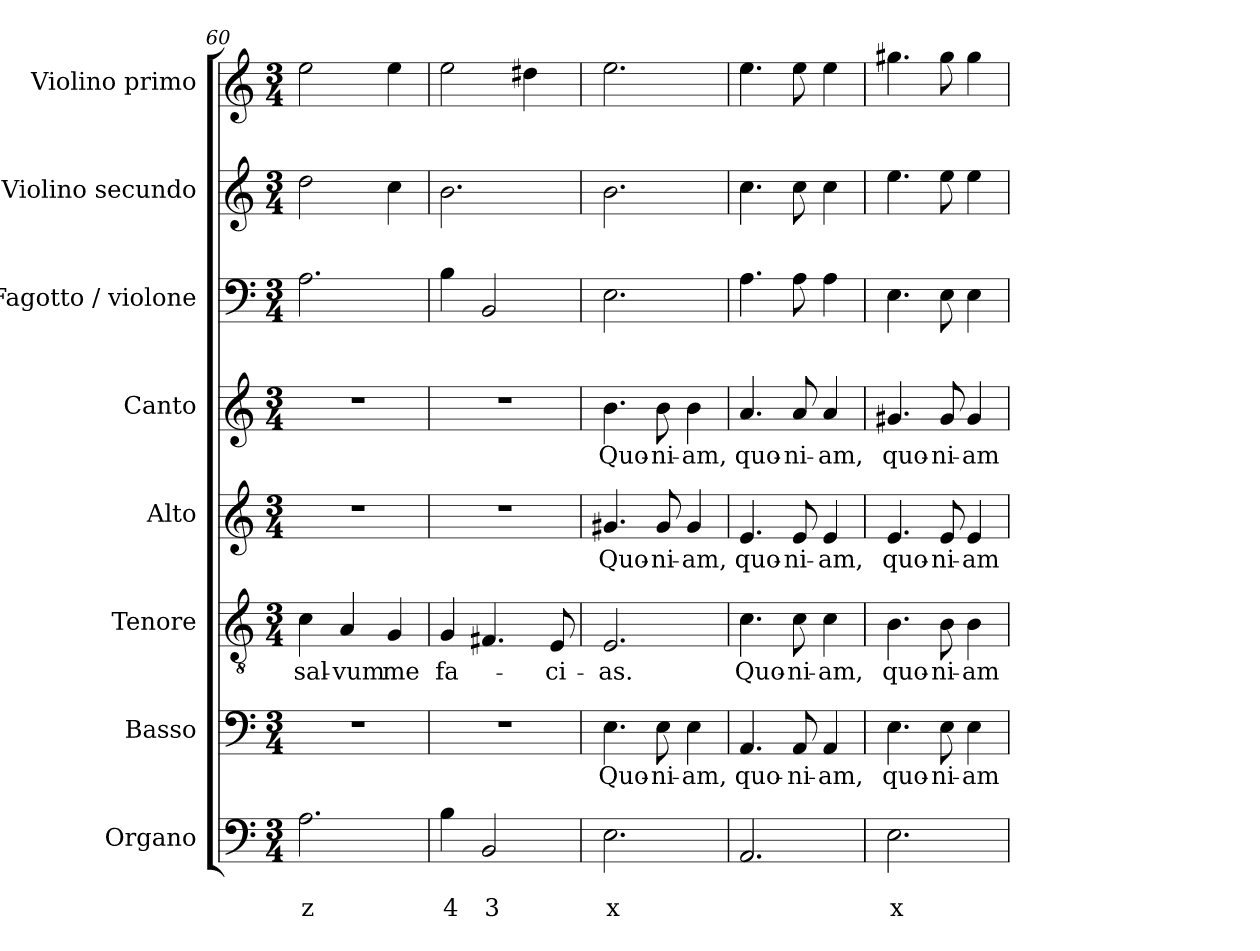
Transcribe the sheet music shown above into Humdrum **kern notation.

**kern	**text	**text	**kern	**text	**kern	**text	**kern	**text	**kern	**text	**kern	**kern	**kern
*part8	*part8	*part8	*part7	*part7	*part6	*part6	*part5	*part5	*part4	*part4	*part3	*part2	*part1
*staff8	*staff8	*staff8	*staff7	*staff7	*staff6	*staff6	*staff5	*staff5	*staff4	*staff4	*staff3	*staff2	*staff1
*I"Organo	*	*	*I"Basso	*	*I"Tenore	*	*I"Alto	*	*I"Canto	*	*I"Fagotto / violone	*I"Violino secundo	*I"Violino primo
*I'Org	*	*	*I'B	*	*I'T	*	*I'A	*	*I'C	*	*I'Vne	*I'V2	*I'V1
*clefF4	*	*	*clefF4	*	*clefGv2	*	*clefG2	*	*clefG2	*	*clefF4	*clefG2	*clefG2
*k[]	*	*	*k[]	*	*k[]	*	*k[]	*	*k[]	*	*k[]	*k[]	*k[]
*C:	*	*	*C:	*	*C:	*	*C:	*	*C:	*	*C:	*C:	*C:
*M3/4	*	*	*M3/4	*	*M3/4	*	*M3/4	*	*M3/4	*	*M3/4	*M3/4	*M3/4
=60	=60	=60	=60	=60	=60	=60	=60	=60	=60	=60	=60	=60	=60
!	!	!LO:LY:b	!	!	!	!LO:LY:b	!	!	!	!	!	!	!
2.A\	.	z	2.r	.	4c\	sal-	2.r	.	2.r	.	2.A\	2dd\	2ee\
!	!	!	!	!	!	!LO:LY:b	!	!	!	!	!	!	!
.	.	.	.	.	4A/	-vum	.	.	.	.	.	.	.
!	!	!	!	!	!	!LO:LY:b	!	!	!	!	!	!	!
.	.	.	.	.	4G/	me	.	.	.	.	.	4cc\	4ee\
=61	=61	=61	=61	=61	=61	=61	=61	=61	=61	=61	=61	=61	=61
!	!	!LO:LY:b	!	!	!	!LO:LY:b	!	!	!	!	!	!	!
4B\	.	4	2.r	.	4G/	fa-	2.r	.	2.r	.	4B\	2.b\	2ee\
!	!	!LO:LY:b	!	!	!	!	!	!	!	!	!	!	!
2BB/	.	3	.	.	4.F#X/	.	.	.	.	.	2BB/	.	.
.	.	.	.	.	.	.	.	.	.	.	.	.	4dd#X\
!	!	!	!	!	!	!LO:LY:b	!	!	!	!	!	!	!
.	.	.	.	.	8E/	-ci-	.	.	.	.	.	.	.
=62	=62	=62	=62	=62	=62	=62	=62	=62	=62	=62	=62	=62	=62
!	!	!LO:LY:b	!	!LO:LY:b	!	!LO:LY:b	!	!LO:LY:b	!	!LO:LY:b	!	!	!
2.E\	.	x	4.E\	Quo-	2.E/	-as.	4.g#X/	Quo-	4.b\	Quo-	2.E\	2.b\	2.ee\
!	!	!	!	!LO:LY:b	!	!	!	!LO:LY:b	!	!LO:LY:b	!	!	!
.	.	.	8E\	-ni-	.	.	8g#/	-ni-	8b\	-ni-	.	.	.
!	!	!	!	!LO:LY:b	!	!	!	!LO:LY:b	!	!LO:LY:b	!	!	!
.	.	.	4E\	-am,	.	.	4g#/	-am,	4b\	-am,	.	.	.
=63	=63	=63	=63	=63	=63	=63	=63	=63	=63	=63	=63	=63	=63
!	!	!	!	!LO:LY:b	!	!LO:LY:b	!	!LO:LY:b	!	!LO:LY:b	!	!	!
2.AA/	.	.	4.AA/	quo-	4.c\	Quo-	4.e/	quo-	4.a/	quo-	4.A\	4.cc\	4.ee\
!	!	!	!	!LO:LY:b	!	!LO:LY:b	!	!LO:LY:b	!	!LO:LY:b	!	!	!
.	.	.	8AA/	-ni-	8c\	-ni-	8e/	-ni-	8a/	-ni-	8A\	8cc\	8ee\
!	!	!	!	!LO:LY:b	!	!LO:LY:b	!	!LO:LY:b	!	!LO:LY:b	!	!	!
.	.	.	4AA/	-am,	4c\	-am,	4e/	-am,	4a/	-am,	4A\	4cc\	4ee\
=64	=64	=64	=64	=64	=64	=64	=64	=64	=64	=64	=64	=64	=64
!	!	!LO:LY:b	!	!LO:LY:b	!	!LO:LY:b	!	!LO:LY:b	!	!LO:LY:b	!	!	!
2.E\	.	x	4.E\	quo-	4.B\	quo-	4.e/	quo-	4.g#X/	quo-	4.E\	4.ee\	4.gg#X\
!	!	!	!	!LO:LY:b	!	!LO:LY:b	!	!LO:LY:b	!	!LO:LY:b	!	!	!
.	.	.	8E\	-ni-	8B\	-ni-	8e/	-ni-	8g#/	-ni-	8E\	8ee\	8gg#\
!	!	!	!	!LO:LY:b	!	!LO:LY:b	!	!LO:LY:b	!	!LO:LY:b	!	!	!
.	.	.	4E\	-am	4B\	-am	4e/	-am	4g#/	-am	4E\	4ee\	4gg#\
=	=	=	=	=	=	=	=	=	=	=	=	=	=
*-	*-	*-	*-	*-	*-	*-	*-	*-	*-	*-	*-	*-	*-
